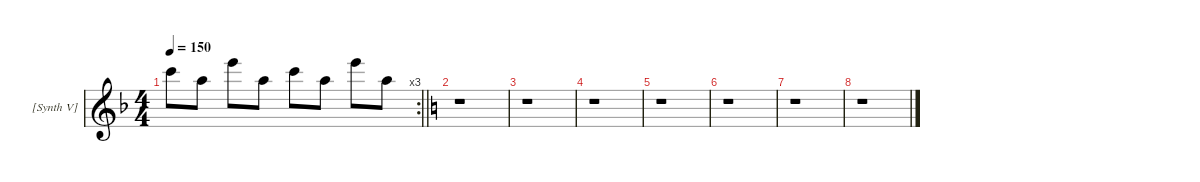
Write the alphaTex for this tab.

\hideDynamics
\bracketExtendMode groupsimilarinstruments
\firstSystemTrackNameMode fullname
\firstSystemTrackNameOrientation horizontal
\otherSystemsTrackNameOrientation horizontal
\track ("[Synth V]" "L-Sth") {defaultSystemsLayout 8 instrument lead7fifths}
\staff {score}
\tuning (E4 B3 G3 D3 A2 E2)
\displaytranspose -12
\rc 3
\ts (4 4)
\tempo 150
\clef g2
\barLineRight lightlight
\ks dminor
32.1{acc forcenatural}.8{dy f beam Down} 29.1{acc forcenatural}.8{beam Down} 36.1{acc forcenatural}.8{beam Down} 29.1{acc forcenatural}.8{beam Down} 32.1{acc forcenatural}.8{beam Down} 29.1{acc forcenatural}.8{beam Down} 36.1{acc forcenatural}.8{beam Down} 29.1{acc forcenatural}.8{beam Down} |
\ks c
r.1{beam Down} |
r.1{beam Down} |
r.1{beam Down} |
r.1{beam Down} |
r.1{beam Down} |
r.1{beam Down} |
r.1{beam Down}
